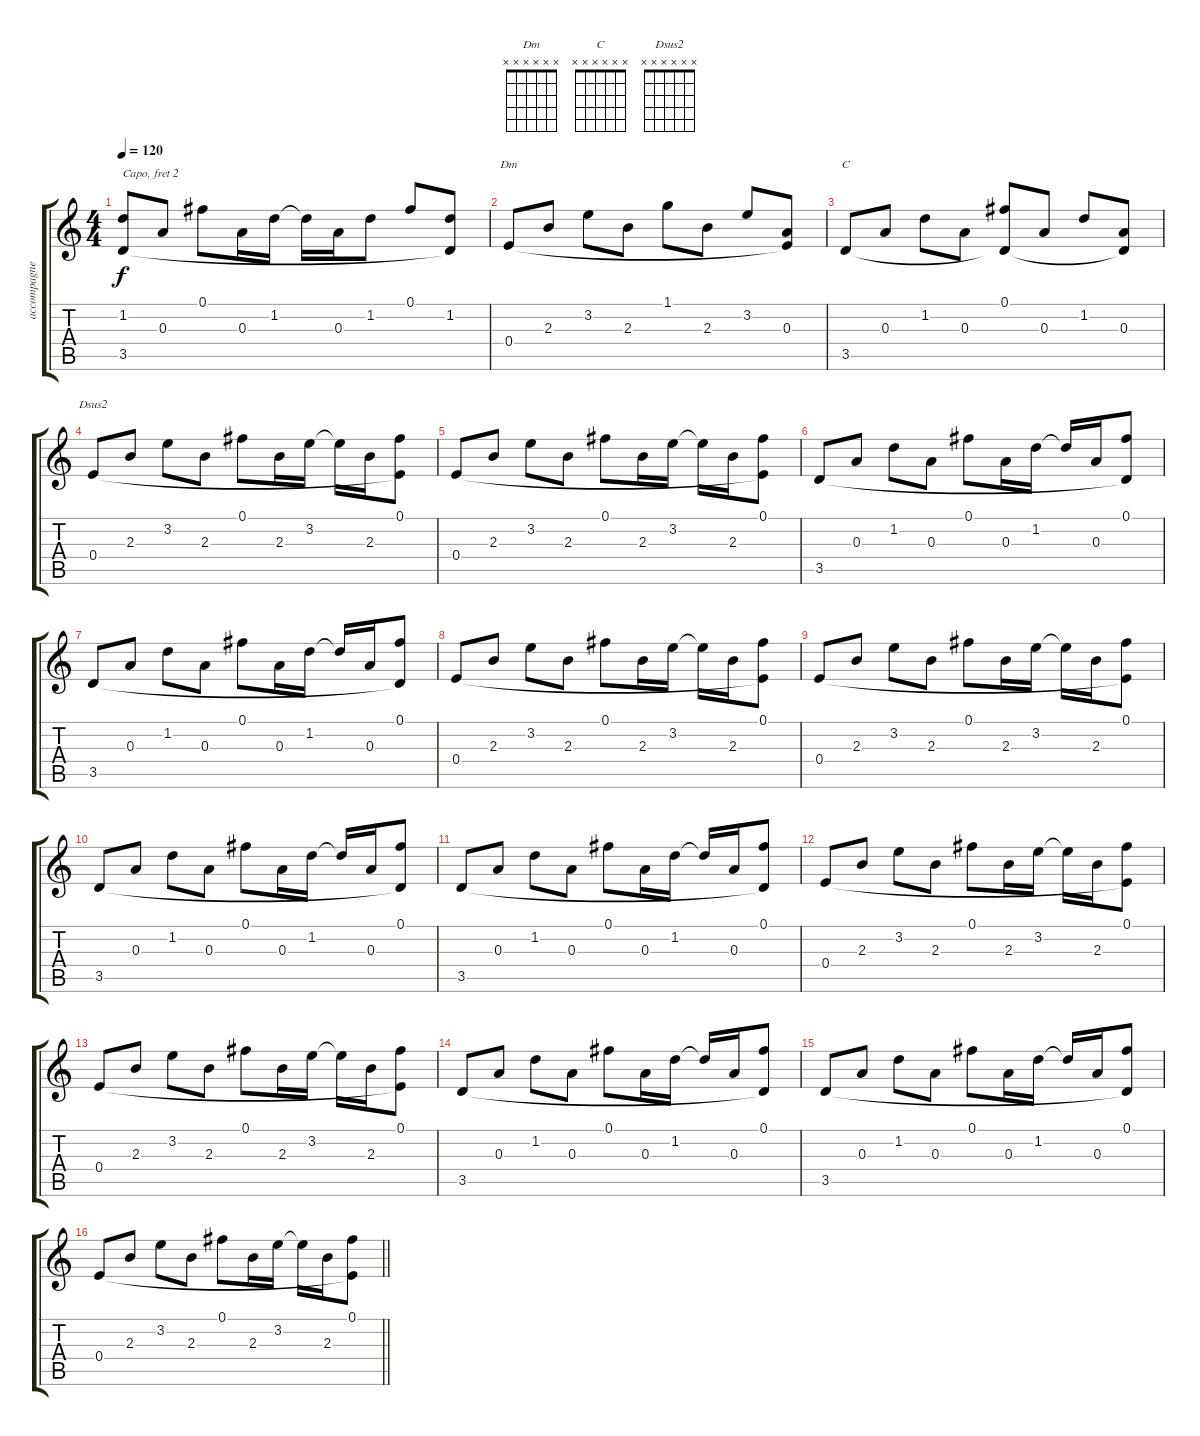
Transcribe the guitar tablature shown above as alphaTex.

\track ("accompagnement" "accompagne") {instrument acousticguitarnylon}
\staff {score tabs}
\capo 2
\tuning (E4 B3 G3 D3 A2 E2) {hide}
\chord ("Dm" x x x x x x)
\chord ("C" x x x x x x)
\chord ("Dsus2" x x x x x x)
\ts (4 4)
\tempo 120
\clef g2
\ks c
(1.2 3.5).8{dy f} 0.3.8 0.1.8 0.3.16 1.2.16 1.2{t}.16 0.3.16 1.2.8 0.1.8 (1.2 3.5{t}).8 |
0.4.8{ch "Dm"} 2.3.8 3.2.8 2.3.8 1.1.8 2.3.8 3.2.8 (0.3 0.4{t}).8 |
3.5.8{ch "C"} 0.3.8 1.2.8 0.3.8 (0.1 3.5{t}).8 0.3.8 1.2.8 (0.3 3.5{t}).8 |
0.4.8{ch "Dsus2"} 2.3.8 3.2.8 2.3.8 0.1.8 2.3.16 3.2.16 3.2{t}.16 2.3.16 (0.1 0.4{t}).8 |
0.4.8 2.3.8 3.2.8 2.3.8 0.1.8 2.3.16 3.2.16 3.2{t}.16 2.3.16 (0.1 0.4{t}).8 |
3.5.8 0.3.8 1.2.8 0.3.8 0.1.8 0.3.16 1.2.16 1.2{t}.16 0.3.16 (0.1 3.5{t}).8 |
3.5.8 0.3.8 1.2.8 0.3.8 0.1.8 0.3.16 1.2.16 1.2{t}.16 0.3.16 (0.1 3.5{t}).8 |
0.4.8 2.3.8 3.2.8 2.3.8 0.1.8 2.3.16 3.2.16 3.2{t}.16 2.3.16 (0.1 0.4{t}).8 |
0.4.8 2.3.8 3.2.8 2.3.8 0.1.8 2.3.16 3.2.16 3.2{t}.16 2.3.16 (0.1 0.4{t}).8 |
3.5.8 0.3.8 1.2.8 0.3.8 0.1.8 0.3.16 1.2.16 1.2{t}.16 0.3.16 (0.1 3.5{t}).8 |
3.5.8 0.3.8 1.2.8 0.3.8 0.1.8 0.3.16 1.2.16 1.2{t}.16 0.3.16 (0.1 3.5{t}).8 |
0.4.8 2.3.8 3.2.8 2.3.8 0.1.8 2.3.16 3.2.16 3.2{t}.16 2.3.16 (0.1 0.4{t}).8 |
0.4.8 2.3.8 3.2.8 2.3.8 0.1.8 2.3.16 3.2.16 3.2{t}.16 2.3.16 (0.1 0.4{t}).8 |
3.5.8 0.3.8 1.2.8 0.3.8 0.1.8 0.3.16 1.2.16 1.2{t}.16 0.3.16 (0.1 3.5{t}).8 |
3.5.8 0.3.8 1.2.8 0.3.8 0.1.8 0.3.16 1.2.16 1.2{t}.16 0.3.16 (0.1 3.5{t}).8 |
\barLineRight lightlight
0.4.8 2.3.8 3.2.8 2.3.8 0.1.8 2.3.16 3.2.16 3.2{t}.16 2.3.16 (0.1 0.4{t}).8
